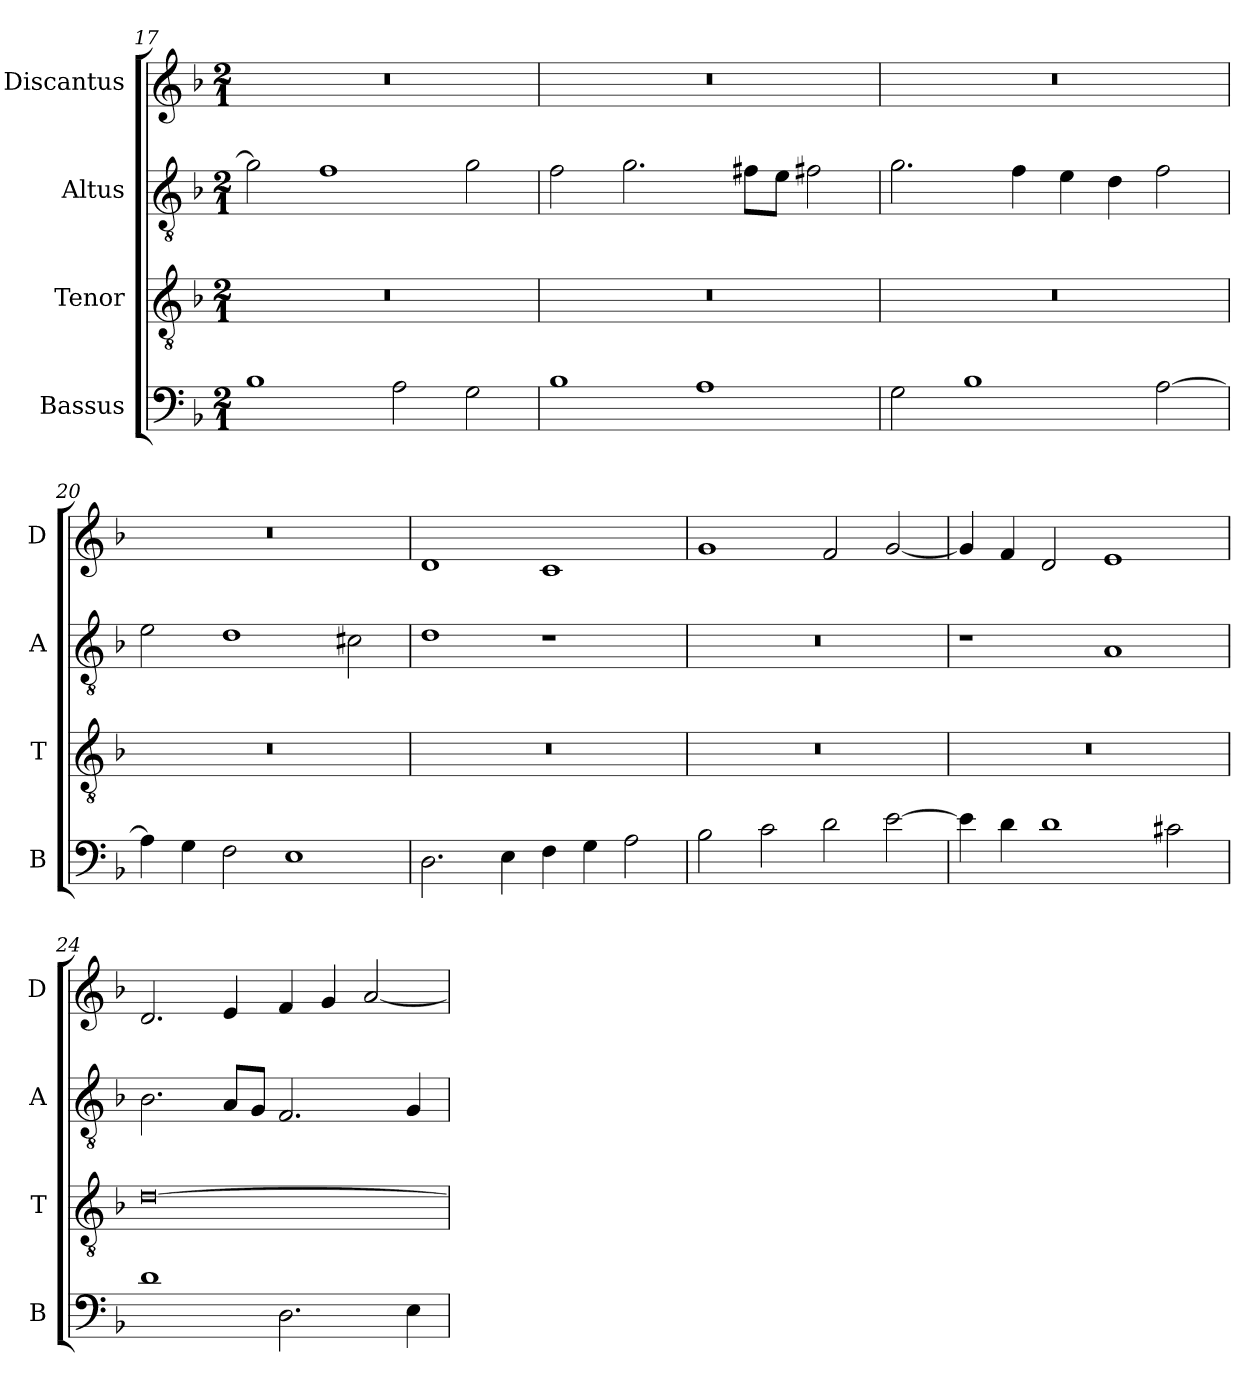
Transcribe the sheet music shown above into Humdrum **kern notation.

**kern	**kern	**kern	**kern
*part4	*part3	*part2	*part1
*staff4	*staff3	*staff2	*staff1
*I"Bassus	*I"Tenor	*I"Altus	*I"Discantus
*I'B	*I'T	*I'A	*I'D
*clefF4	*clefGv2	*clefGv2	*clefG2
*k[b-]	*k[b-]	*k[b-]	*k[b-]
*M2/1	*M2/1	*M2/1	*M2/1
=17	=17	=17	=17
1B-	0r	2g\]	0r
.	.	1f	.
2A\	.	.	.
2G\	.	2g\	.
=18	=18	=18	=18
1B-	0r	2f\	0r
.	.	2.g\	.
1A	.	.	.
.	.	8f#X\L	.
.	.	8e\J	.
.	.	2f#X\	.
=19	=19	=19	=19
2G\	0r	2.g\	0r
1B-	.	.	.
.	.	4f\	.
.	.	4e\	.
.	.	4d\	.
[2A\	.	2f\	.
=20	=20	=20	=20
4A\]	0r	2e\	0r
4G\	.	.	.
2F\	.	1d	.
1E	.	.	.
.	.	2c#X\	.
=21	=21	=21	=21
2.D\	0r	1d	1d
4E\	.	.	.
4F\	.	1r	1c
4G\	.	.	.
2A\	.	.	.
=22	=22	=22	=22
2B-\	0r	0r	1g
2c\	.	.	.
2d\	.	.	2f/
[2e\	.	.	[2g/
=23	=23	=23	=23
4e\]	0r	1r	4g/]
4d\	.	.	4f/
1d	.	.	2d/
.	.	1A	1e
2c#X\	.	.	.
=24	=24	=24	=24
1d	[0d	2.B-\	2.d/
.	.	8A/L	4e/
.	.	8G/J	.
2.D\	.	2.F/	4f/
.	.	.	4g/
.	.	.	[2a/
4E\	.	4G/	.
=	=	=	=
*-	*-	*-	*-
